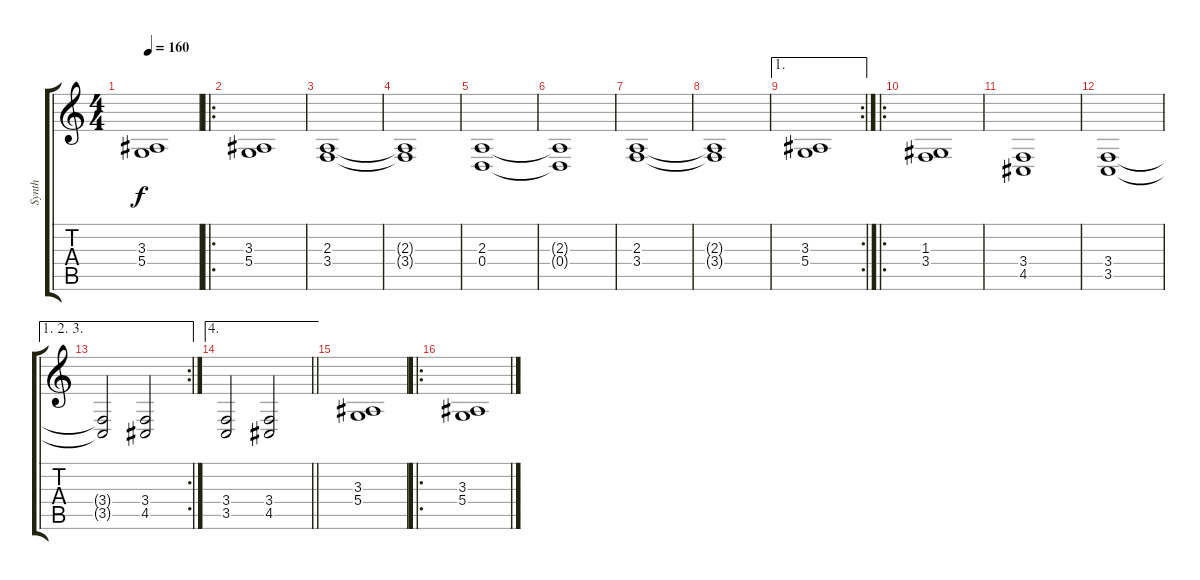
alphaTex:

\track ("Synth" "Synth") {instrument pad2warm}
\staff {score tabs}
\tuning (E4 B3 G3 D3 A2 E2) {hide}
\ts (4 4)
\tempo 160
\clef g2
\ks c
(3.3 5.4).1{dy f instrument pad2warm} |
\ro
(3.3 5.4).1 |
(2.3 3.4).1 |
(2.3{t} 3.4{t}).1 |
(2.3 0.4).1 |
(2.3{t} 0.4{t}).1 |
(2.3 3.4).1 |
(2.3{t} 3.4{t}).1 |
\ae 1
\rc 2
(3.3 5.4).1 |
\ro
(1.3 3.4).1 |
(3.4 4.5).1 |
(3.4 3.5).1 |
\ae (1 2 3)
\rc 2
(3.4{t} 3.5{t}).2 (3.4 4.5).2 |
\ae 4
\barLineRight lightlight
(3.4 3.5).2 (3.4 4.5).2 |
(3.3 5.4).1 |
\ro
(3.3 5.4).1
